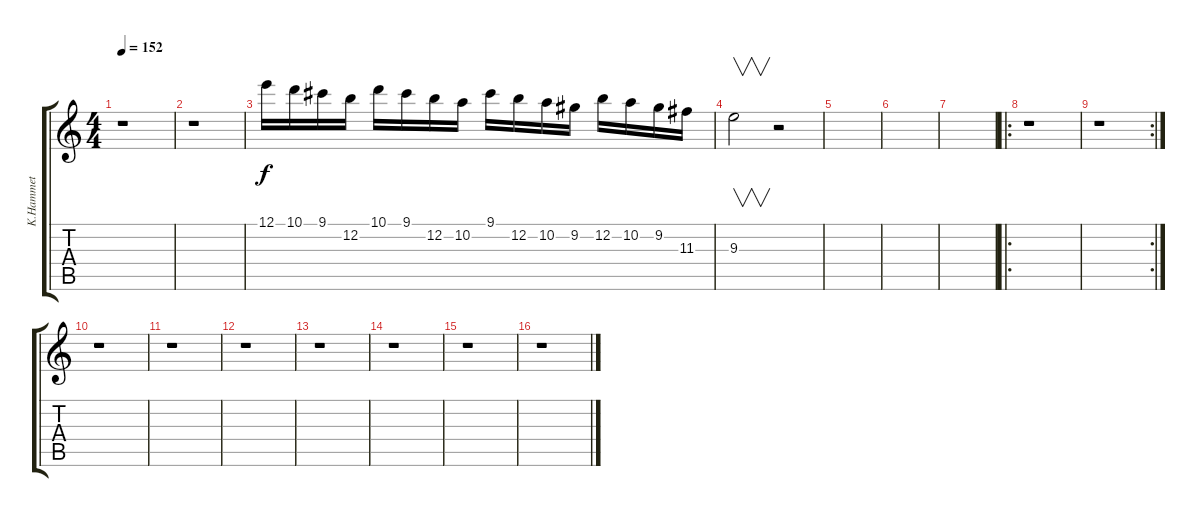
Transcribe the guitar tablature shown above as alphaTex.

\track ("K.Hammet" "K.Hammet") {instrument distortionguitar}
\staff {score tabs}
\tuning (E4 B3 G3 D3 A2 E2) {hide}
\ts (4 4)
\tempo 152
\clef g2
\ks c
r.1{dy f} |
r.1 |
12.1.16 10.1.16 9.1.16 12.2.16 10.1.16 9.1.16 12.2.16 10.2.16 9.1.16 12.2.16 10.2.16 9.2.16 12.2.16 10.2.16 9.2.16 11.3.16 |
9.3.2{v} r.2 |
|
|
|
\ro
r.1 |
\rc 2
r.1 |
r.1 |
r.1 |
r.1 |
r.1 |
r.1 |
r.1 |
r.1
